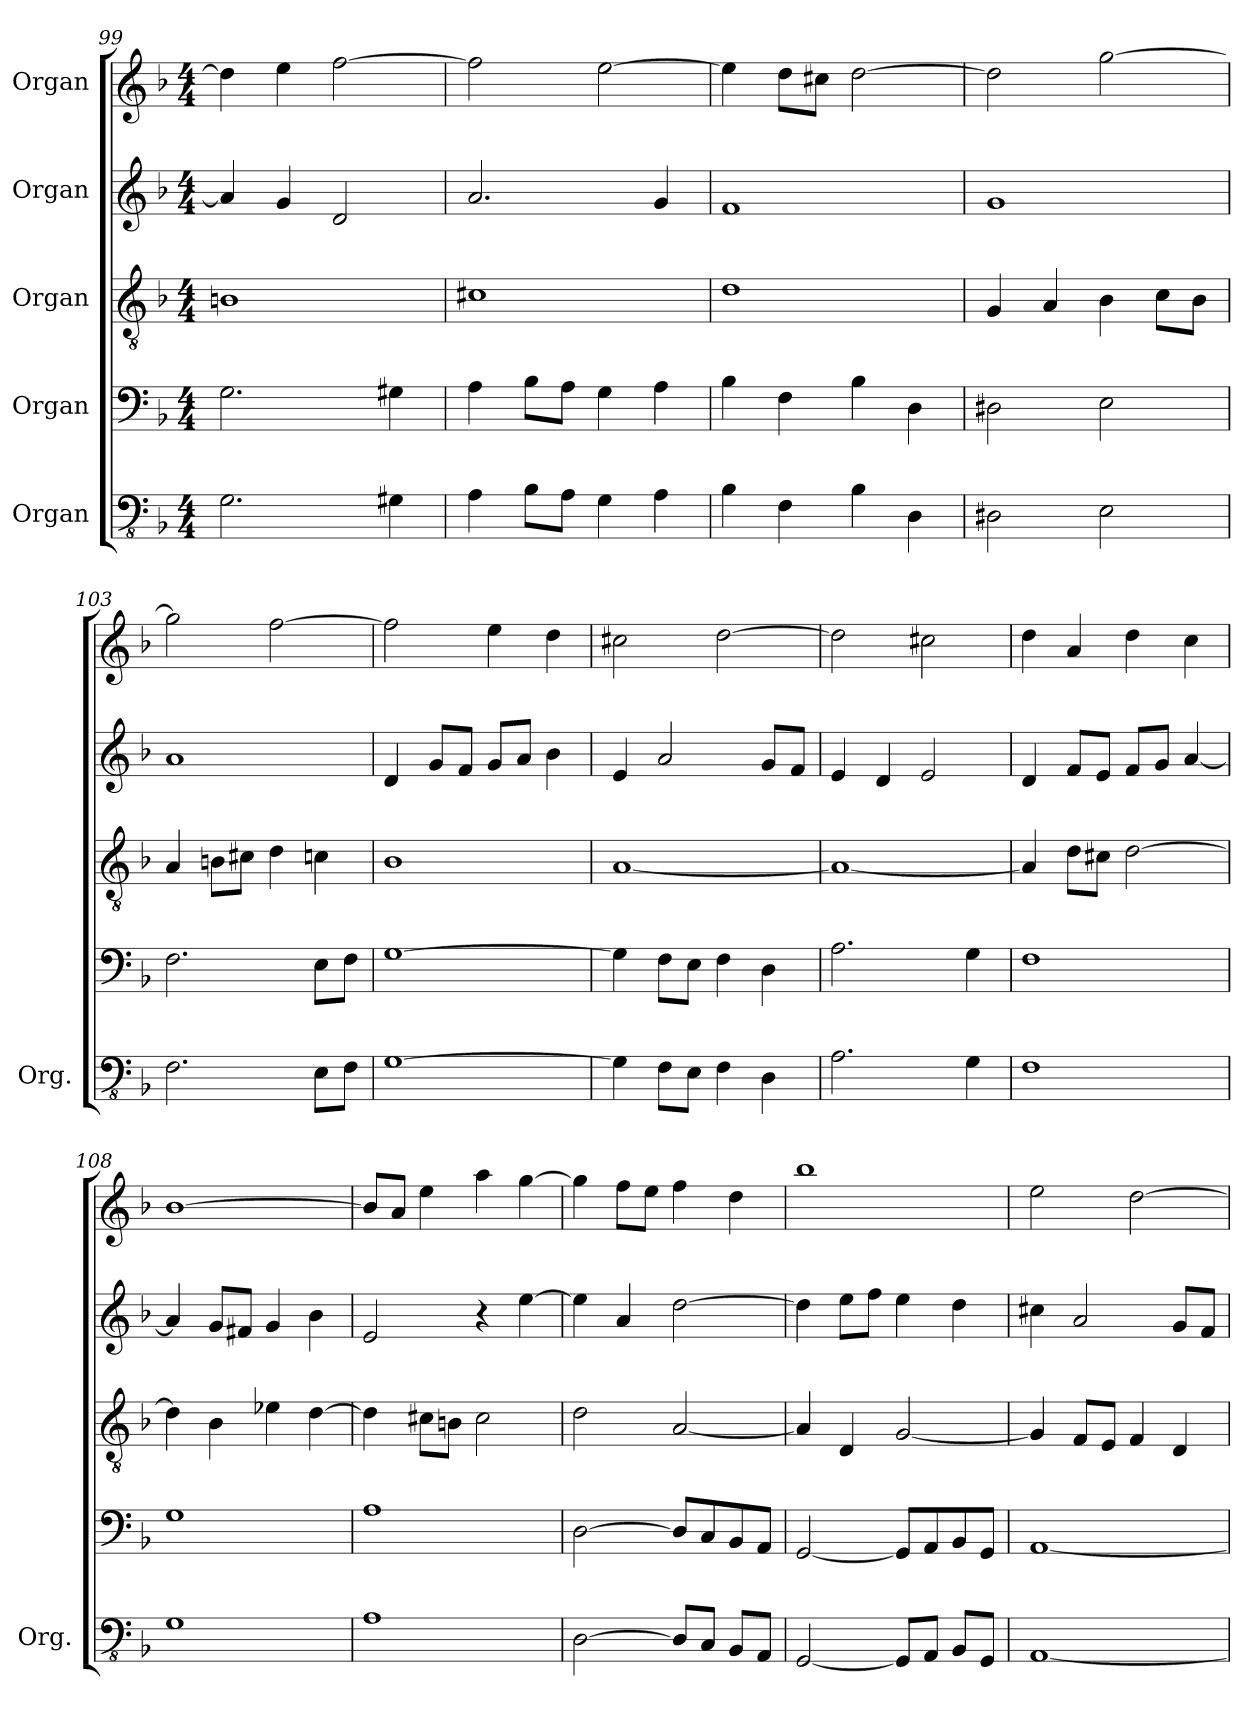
**kern	**kern	**kern	**kern	**kern
*part5	*part4	*part3	*part2	*part1
*staff5	*staff4	*staff3	*staff2	*staff1
*I"Organ	*I"Organ	*I"Organ	*I"Organ	*I"Organ
*I'Org.	*	*	*	*
*clefFv4	*clefF4	*clefGv2	*clefG2	*clefG2
*k[b-]	*k[b-]	*k[b-]	*k[b-]	*k[b-]
*M4/4	*M4/4	*M4/4	*M4/4	*M4/4
=99	=99	=99	=99	=99
2.GG\	2.G\	1Bn	4a/]	4dd\]
.	.	.	4g/	4ee\
.	.	.	2d/	[2ff\
4GG#X\	4G#X\	.	.	.
=100	=100	=100	=100	=100
4AA\	4A\	1c#X	2.a/	2ff\]
8BB-\L	8B-\L	.	.	.
8AA\J	8A\J	.	.	.
4GG\	4G\	.	.	[2ee\
4AA\	4A\	.	4g/	.
=101	=101	=101	=101	=101
4BB-\	4B-\	1d	1f	4ee\]
4FF\	4F\	.	.	8dd\L
.	.	.	.	8cc#X\J
4BB-\	4B-\	.	.	[2dd\
4DD\	4D\	.	.	.
!!LO:LB:g=z
=102	=102	=102	=102	=102
2DD#X\	2D#X\	4G/	1g	2dd\]
.	.	4A/	.	.
2EE\	2E\	4B-\	.	[2gg\
.	.	8c\L	.	.
.	.	8B-\J	.	.
=103	=103	=103	=103	=103
2.FF\	2.F\	4A/	1a	2gg\]
.	.	8Bn\L	.	.
.	.	8c#X\J	.	.
.	.	4d\	.	[2ff\
8EE\L	8E\L	4cn\	.	.
8FF\J	8F\J	.	.	.
=104	=104	=104	=104	=104
[1GG	[1G	1B-	4d/	2ff\]
.	.	.	8g/L	.
.	.	.	8f/J	.
.	.	.	8g/L	4ee\
.	.	.	8a/J	.
.	.	.	4b-\	4dd\
=105	=105	=105	=105	=105
4GG\]	4G\]	[1A	4e/	2cc#X\
8FF\L	8F\L	.	2a/	.
8EE\J	8E\J	.	.	.
4FF\	4F\	.	.	[2dd\
4DD\	4D\	.	8g/L	.
.	.	.	8f/J	.
=106	=106	=106	=106	=106
2.AA\	2.A\	1A_	4e/	2dd\]
.	.	.	4d/	.
.	.	.	2e/	2cc#X\
4GG\	4G\	.	.	.
=107	=107	=107	=107	=107
1FF	1F	4A/]	4d/	4dd\
.	.	8d\L	8f/L	4a/
.	.	8c#X\J	8e/J	.
.	.	[2d\	8f/L	4dd\
.	.	.	8g/J	.
.	.	.	[4a/	4cc\
!!LO:PB:g=z
=108	=108	=108	=108	=108
1GG	1G	4d\]	4a/]	[1b-
.	.	4B-\	8g/L	.
.	.	.	8f#X/J	.
.	.	4e-X\	4g/	.
.	.	[4d\	4b-\	.
=109	=109	=109	=109	=109
1AA	1A	4d\]	2e/	8b-/L]
.	.	.	.	8a/J
.	.	8c#X\L	.	4ee\
.	.	8Bn\J	.	.
.	.	2c#\	4r	4aa\
.	.	.	[4ee\	[4gg\
=110	=110	=110	=110	=110
[2DD\	[2D\	2d\	4ee\]	4gg\]
.	.	.	4a/	8ff\L
.	.	.	.	8ee\J
8DD/L]	8D/L]	[2A/	[2dd\	4ff\
8CC/J	8C/	.	.	.
8BBB-/L	8BB-/	.	.	4dd\
8AAA/J	8AA/J	.	.	.
=111	=111	=111	=111	=111
[2GGG/	[2GG/	4A/]	4dd\]	1bb-
.	.	4D/	8ee\L	.
.	.	.	8ff\J	.
8GGG/L]	8GG/L]	[2G/	4ee\	.
8AAA/J	8AA/	.	.	.
8BBB-/L	8BB-/	.	4dd\	.
8GGG/J	8GG/J	.	.	.
=112	=112	=112	=112	=112
[1AAA	[1AA	4G/]	4cc#X\	2ee\
.	.	8F/L	2a/	.
.	.	8E/J	.	.
.	.	4F/	.	[2dd\
.	.	4D/	8g/L	.
.	.	.	8f/J	.
=	=	=	=	=
*-	*-	*-	*-	*-
